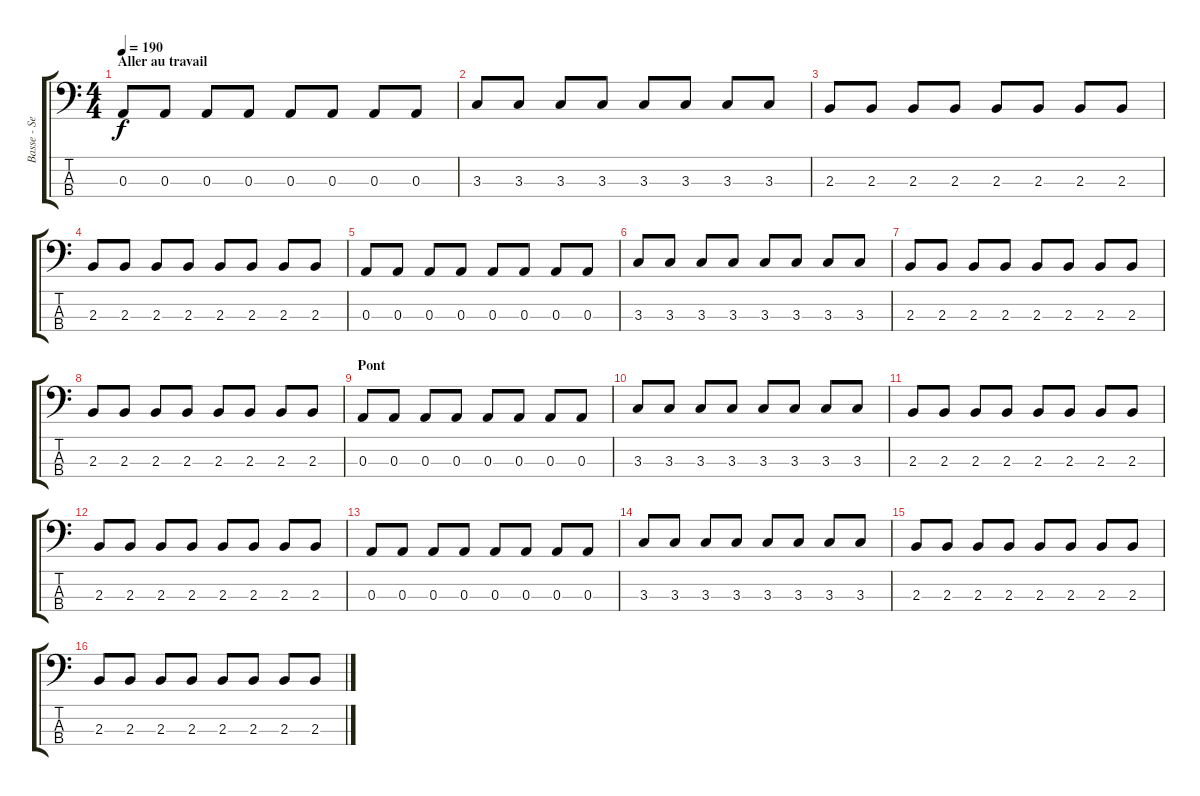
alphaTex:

\track ("Basse - Seb" "Basse - Se") {instrument electricbassfinger}
\staff {score tabs}
\tuning (G2 D2 A1 E1) {hide}
\ts (4 4)
\section ("" "Aller au travail")
\tempo 190
\clef f4
\ks c
0.3.8{dy f} 0.3.8 0.3.8 0.3.8 0.3.8 0.3.8 0.3.8 0.3.8 |
3.3.8 3.3.8 3.3.8 3.3.8 3.3.8 3.3.8 3.3.8 3.3.8 |
2.3.8 2.3.8 2.3.8 2.3.8 2.3.8 2.3.8 2.3.8 2.3.8 |
2.3.8 2.3.8 2.3.8 2.3.8 2.3.8 2.3.8 2.3.8 2.3.8 |
0.3.8 0.3.8 0.3.8 0.3.8 0.3.8 0.3.8 0.3.8 0.3.8 |
3.3.8 3.3.8 3.3.8 3.3.8 3.3.8 3.3.8 3.3.8 3.3.8 |
2.3.8 2.3.8 2.3.8 2.3.8 2.3.8 2.3.8 2.3.8 2.3.8 |
2.3.8 2.3.8 2.3.8 2.3.8 2.3.8 2.3.8 2.3.8 2.3.8 |
\section ("" "Pont")
0.3.8 0.3.8 0.3.8 0.3.8 0.3.8 0.3.8 0.3.8 0.3.8 |
3.3.8 3.3.8 3.3.8 3.3.8 3.3.8 3.3.8 3.3.8 3.3.8 |
2.3.8 2.3.8 2.3.8 2.3.8 2.3.8 2.3.8 2.3.8 2.3.8 |
2.3.8 2.3.8 2.3.8 2.3.8 2.3.8 2.3.8 2.3.8 2.3.8 |
0.3.8 0.3.8 0.3.8 0.3.8 0.3.8 0.3.8 0.3.8 0.3.8 |
3.3.8 3.3.8 3.3.8 3.3.8 3.3.8 3.3.8 3.3.8 3.3.8 |
2.3.8 2.3.8 2.3.8 2.3.8 2.3.8 2.3.8 2.3.8 2.3.8 |
2.3.8 2.3.8 2.3.8 2.3.8 2.3.8 2.3.8 2.3.8 2.3.8
